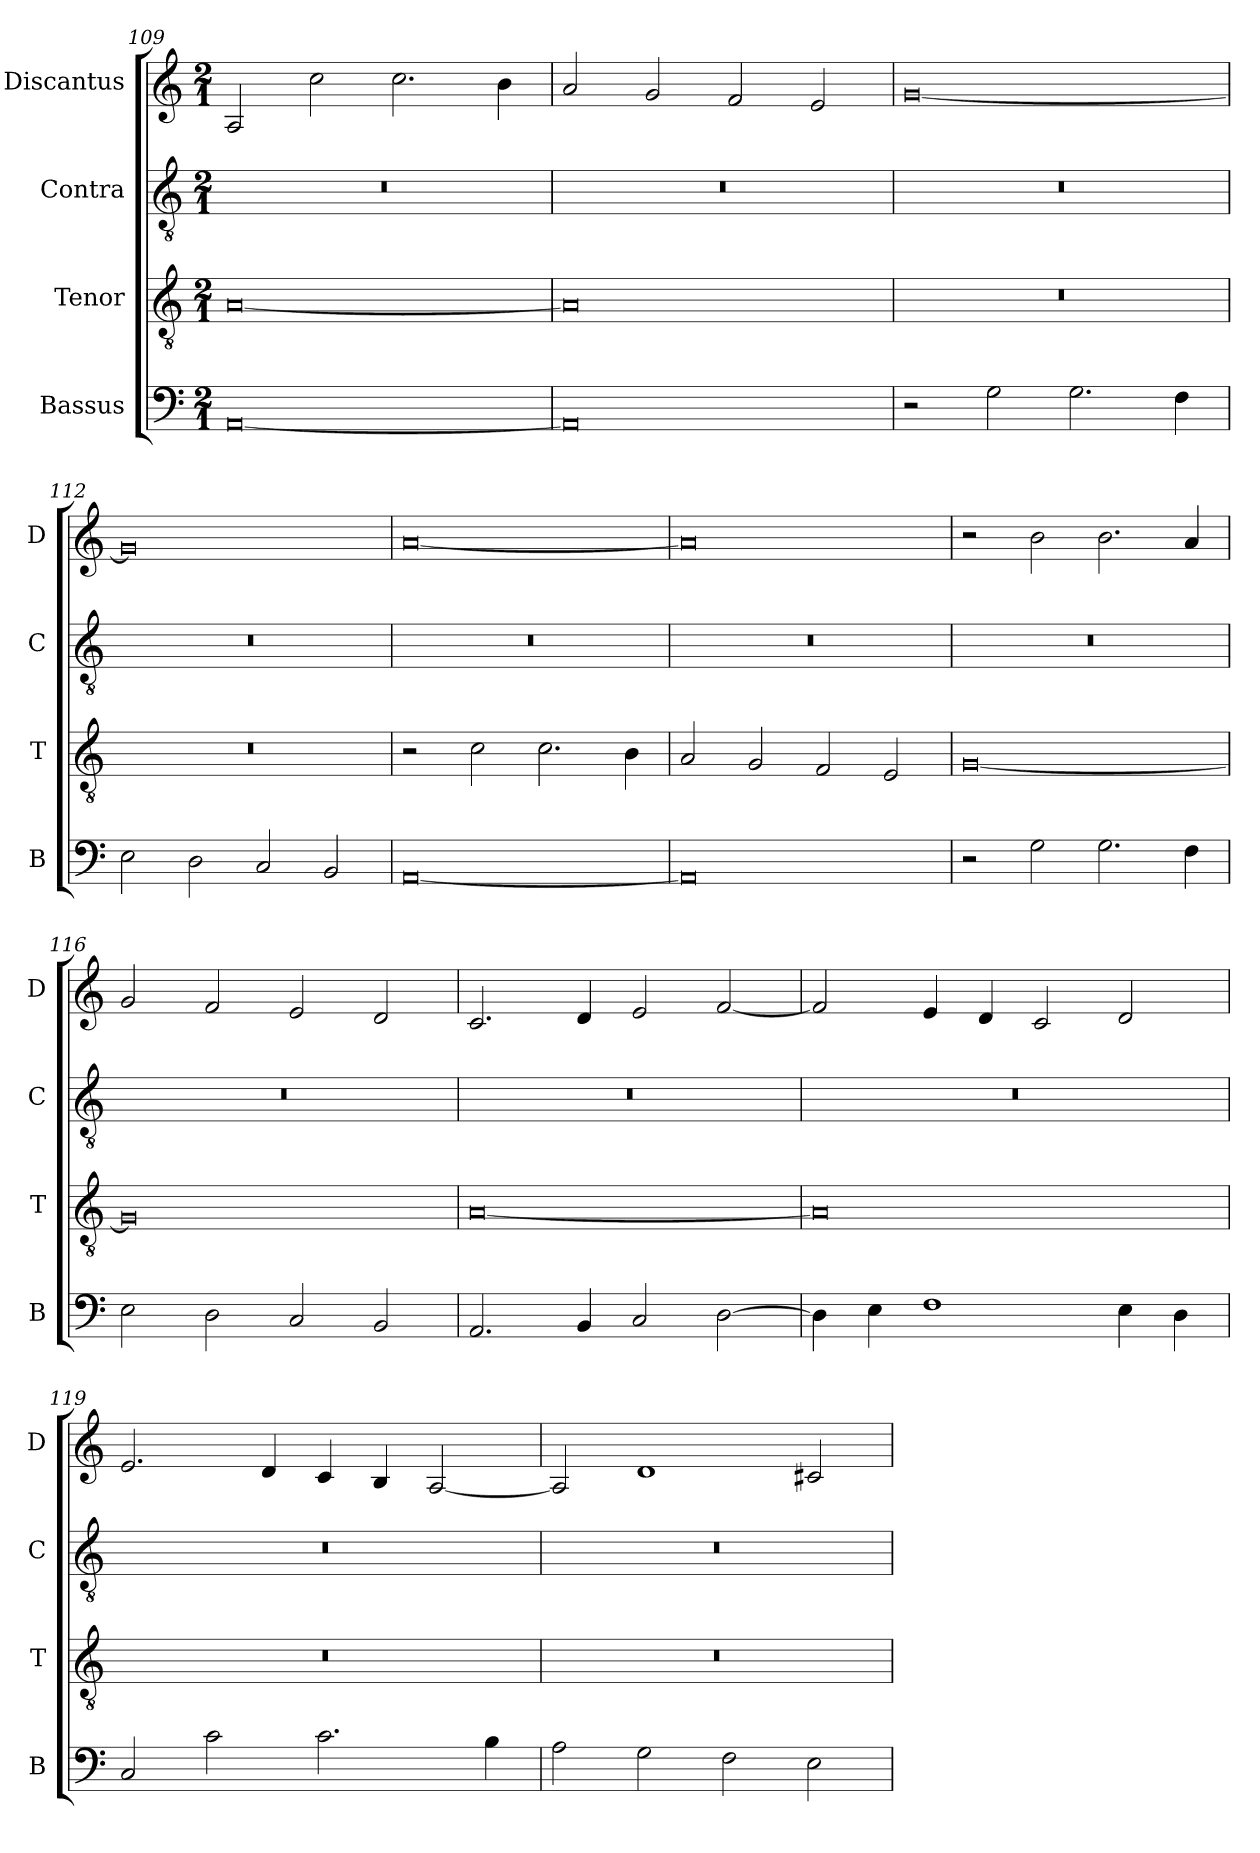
**kern	**kern	**kern	**kern
*part4	*part3	*part2	*part1
*staff4	*staff3	*staff2	*staff1
*I"Bassus	*I"Tenor	*I"Contra	*I"Discantus
*I'B	*I'T	*I'C	*I'D
*clefF4	*clefGv2	*clefGv2	*clefG2
*k[]	*k[]	*k[]	*k[]
*M2/1	*M2/1	*M2/1	*M2/1
=109	=109	=109	=109
[0AA	[0A	0r	2A/
.	.	.	2cc\
.	.	.	2.cc\
.	.	.	4b\
=110	=110	=110	=110
0AA]	0A]	0r	2a/
.	.	.	2g/
.	.	.	2f/
.	.	.	2e/
=111	=111	=111	=111
2r	0r	0r	[0g
2G\	.	.	.
2.G\	.	.	.
4F\	.	.	.
=112	=112	=112	=112
2E\	0r	0r	0g]
2D\	.	.	.
2C/	.	.	.
2BB/	.	.	.
=113	=113	=113	=113
[0AA	2r	0r	[0a
.	2c\	.	.
.	2.c\	.	.
.	4B\	.	.
=114	=114	=114	=114
0AA]	2A/	0r	0a]
.	2G/	.	.
.	2F/	.	.
.	2E/	.	.
=115	=115	=115	=115
2r	[0G	0r	2r
2G\	.	.	2b\
2.G\	.	.	2.b\
4F\	.	.	4a/
=116	=116	=116	=116
2E\	0G]	0r	2g/
2D\	.	.	2f/
2C/	.	.	2e/
2BB/	.	.	2d/
=117	=117	=117	=117
2.AA/	[0A	0r	2.c/
4BB/	.	.	4d/
2C/	.	.	2e/
[2D\	.	.	[2f/
=118	=118	=118	=118
4D\]	0A]	0r	2f/]
4E\	.	.	.
1F	.	.	4e/
.	.	.	4d/
.	.	.	2c/
4E\	.	.	2d/
4D\	.	.	.
=119	=119	=119	=119
2C/	0r	0r	2.e/
2c\	.	.	.
.	.	.	4d/
2.c\	.	.	4c/
.	.	.	4B/
.	.	.	[2A/
4B\	.	.	.
=120	=120	=120	=120
2A\	0r	0r	2A/]
2G\	.	.	1d
2F\	.	.	.
2E\	.	.	2c#X/
=	=	=	=
*-	*-	*-	*-
